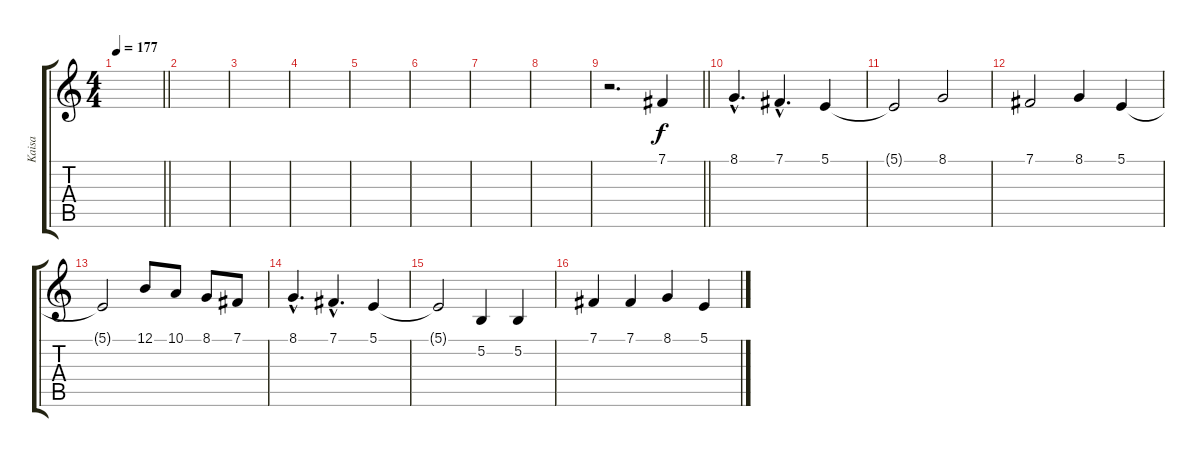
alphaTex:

\track ("Kaisa" "Kaisa") {instrument cello}
\staff {score tabs}
\tuning (B3 Gb3 D3 A2 E2 B1) {hide}
\ts (4 4)
\tempo 177
\clef g2
\barLineRight lightlight
\ks c
|
|
|
|
|
|
|
|
\barLineRight lightlight
r.2{d} 7.1.4 |
8.1{hac}.4{d} 7.1{hac}.4{d} 5.1.4 |
5.1{t}.2 8.1.2 |
7.1.2 8.1.4 5.1.4 |
5.1{t}.2 12.1.8 10.1.8 8.1.8 7.1.8 |
8.1{hac}.4{d} 7.1{hac}.4{d} 5.1.4 |
5.1{t}.2 5.2.4 5.2.4 |
7.1.4 7.1.4 8.1.4 5.1.4
